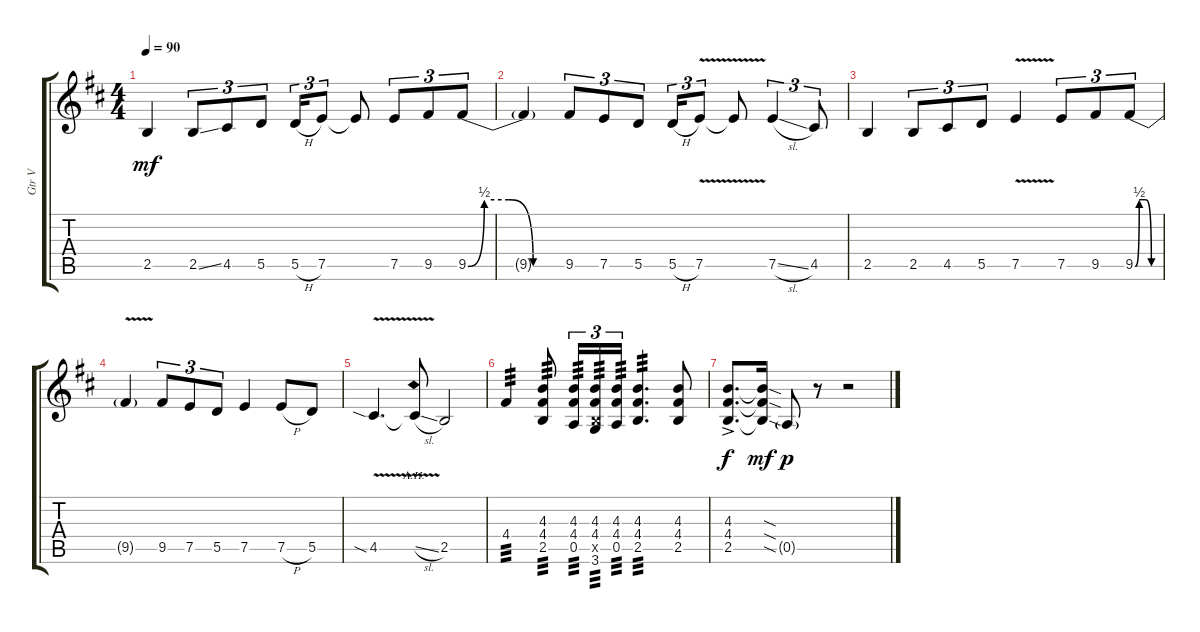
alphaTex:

\track ("Gtr V" "Gtr V") {instrument overdrivenguitar}
\staff {score tabs}
\tuning (E4 B3 G3 D3 A2 E2) {hide}
\ts (4 4)
\tempo 90
\clef g2
\ks d
2.5.4{dy mf} 2.5{ss}.8{tu (3 2)} 4.5.8{tu (3 2)} 5.5.8{tu (3 2)} 5.5{h}.16{tu (3 2)} 7.5.8{tu (3 2)} 7.5{t}.8 7.5.8{tu (3 2)} 9.5.8{tu (3 2)} 9.5{be (custom 0 0 10 2 25 2 40 0 60 0)}.8{tu (3 2)} |
9.5{t}.4 9.5.8{tu (3 2)} 7.5.8{tu (3 2)} 5.5.8{tu (3 2)} 5.5{h}.16{tu (3 2)} 7.5{v}.8{tu (3 2)} 7.5{v t}.8 7.5{sl}.4{tu (3 2)} 4.5.8{tu (3 2)} |
2.5.4 2.5.8{tu (3 2)} 4.5.8{tu (3 2)} 5.5.8{tu (3 2)} 7.5{v}.4 7.5.8{tu (3 2)} 9.5.8{tu (3 2)} 9.5{be (custom 0 0 10 2 25 2 40 0 60 0)}.8{tu (3 2)} |
9.5{v t}.4 9.5.8{tu (3 2)} 7.5.8{tu (3 2)} 5.5.8{tu (3 2)} 7.5.4 7.5{h}.8 5.5.8 |
4.5{v sia}.4{d} 4.5{ah 12 sl t}.8 2.5.2 |
4.4.4{tp 3} (4.3 4.4 2.5).8{tp 3} (4.3 4.4 0.5).16{tu (3 2) tp 3} (4.3 4.4 2.5{x} 3.6).16{tu (3 2) tp 3} (4.3 4.4 0.5).16{tu (3 2) tp 3} (4.3 4.4 2.5).4{d tp 3} (4.3 4.4 2.5).8 |
(4.3{ac} 4.4{ac} 2.5{ac}).8{d dy f} (4.3{sod t} 4.4{sod t} 2.5{sod t}).16{dy mf} 0.5{g}.8{dy p} r.8 r.2
